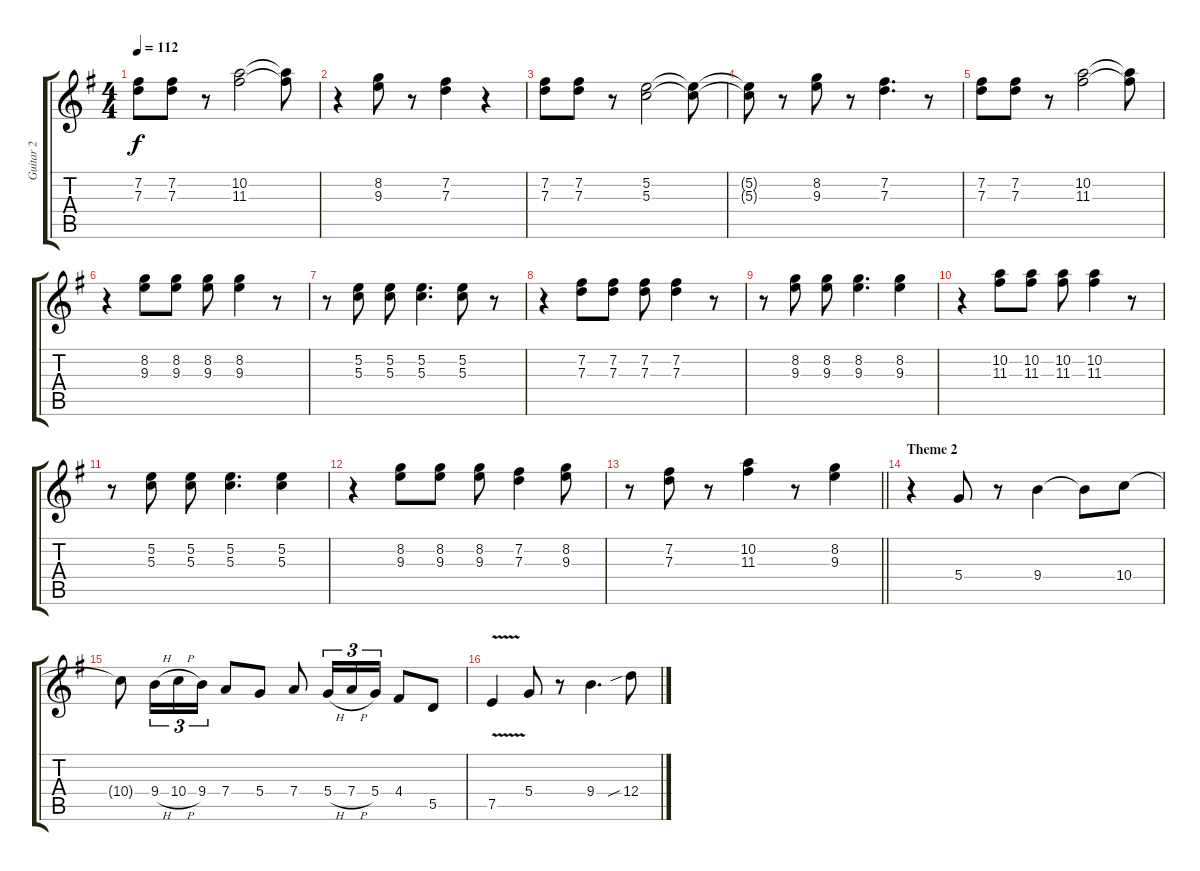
\track ("Guitar 2" "Guitar 2") {instrument overdrivenguitar}
\staff {score tabs}
\tuning (E4 B3 G3 D3 A2 E2) {hide}
\ts (4 4)
\tempo 112
\clef g2
\ks eminor
(7.2 7.3).8{dy f} (7.2 7.3).8 r.8 (10.2 11.3).2 (10.2{t} 11.3{t}).8 |
r.4 (8.2 9.3).8 r.8 (7.2 7.3).4 r.4 |
(7.2 7.3).8 (7.2 7.3).8 r.8 (5.2 5.3).2 (5.2{t} 5.3{t}).8 |
(5.2{t} 5.3{t}).8 r.8 (8.2 9.3).8 r.8 (7.2 7.3).4{d} r.8 |
(7.2 7.3).8 (7.2 7.3).8 r.8 (10.2 11.3).2 (10.2{t} 11.3{t}).8 |
r.4 (8.2 9.3).8 (8.2 9.3).8 (8.2 9.3).8 (8.2 9.3).4 r.8 |
r.8 (5.2 5.3).8 (5.2 5.3).8 (5.2 5.3).4{d} (5.2 5.3).8 r.8 |
r.4 (7.2 7.3).8 (7.2 7.3).8 (7.2 7.3).8 (7.2 7.3).4 r.8 |
r.8 (8.2 9.3).8 (8.2 9.3).8 (8.2 9.3).4{d} (8.2 9.3).4 |
r.4 (10.2 11.3).8 (10.2 11.3).8 (10.2 11.3).8 (10.2 11.3).4 r.8 |
r.8 (5.2 5.3).8 (5.2 5.3).8 (5.2 5.3).4{d} (5.2 5.3).4 |
r.4 (8.2 9.3).8 (8.2 9.3).8 (8.2 9.3).8 (7.2 7.3).4 (8.2 9.3).8 |
\barLineRight lightlight
r.8 (7.2 7.3).8 r.8 (10.2 11.3).4 r.8 (8.2 9.3).4 |
\section ("" "Theme 2")
r.4 5.4.8 r.8 9.4.4 9.4{t}.8 10.4.8 |
10.4{t}.8 9.4{h}.16{tu (3 2)} 10.4{h}.16{tu (3 2)} 9.4.16{tu (3 2)} 7.4.8 5.4.8 7.4.8 5.4{h}.16{tu (3 2)} 7.4{h}.16{tu (3 2)} 5.4.16{tu (3 2)} 4.4.8 5.5.8 |
7.5{v}.4 5.4.8 r.8 9.4.4{d} 12.4{sib}.8
